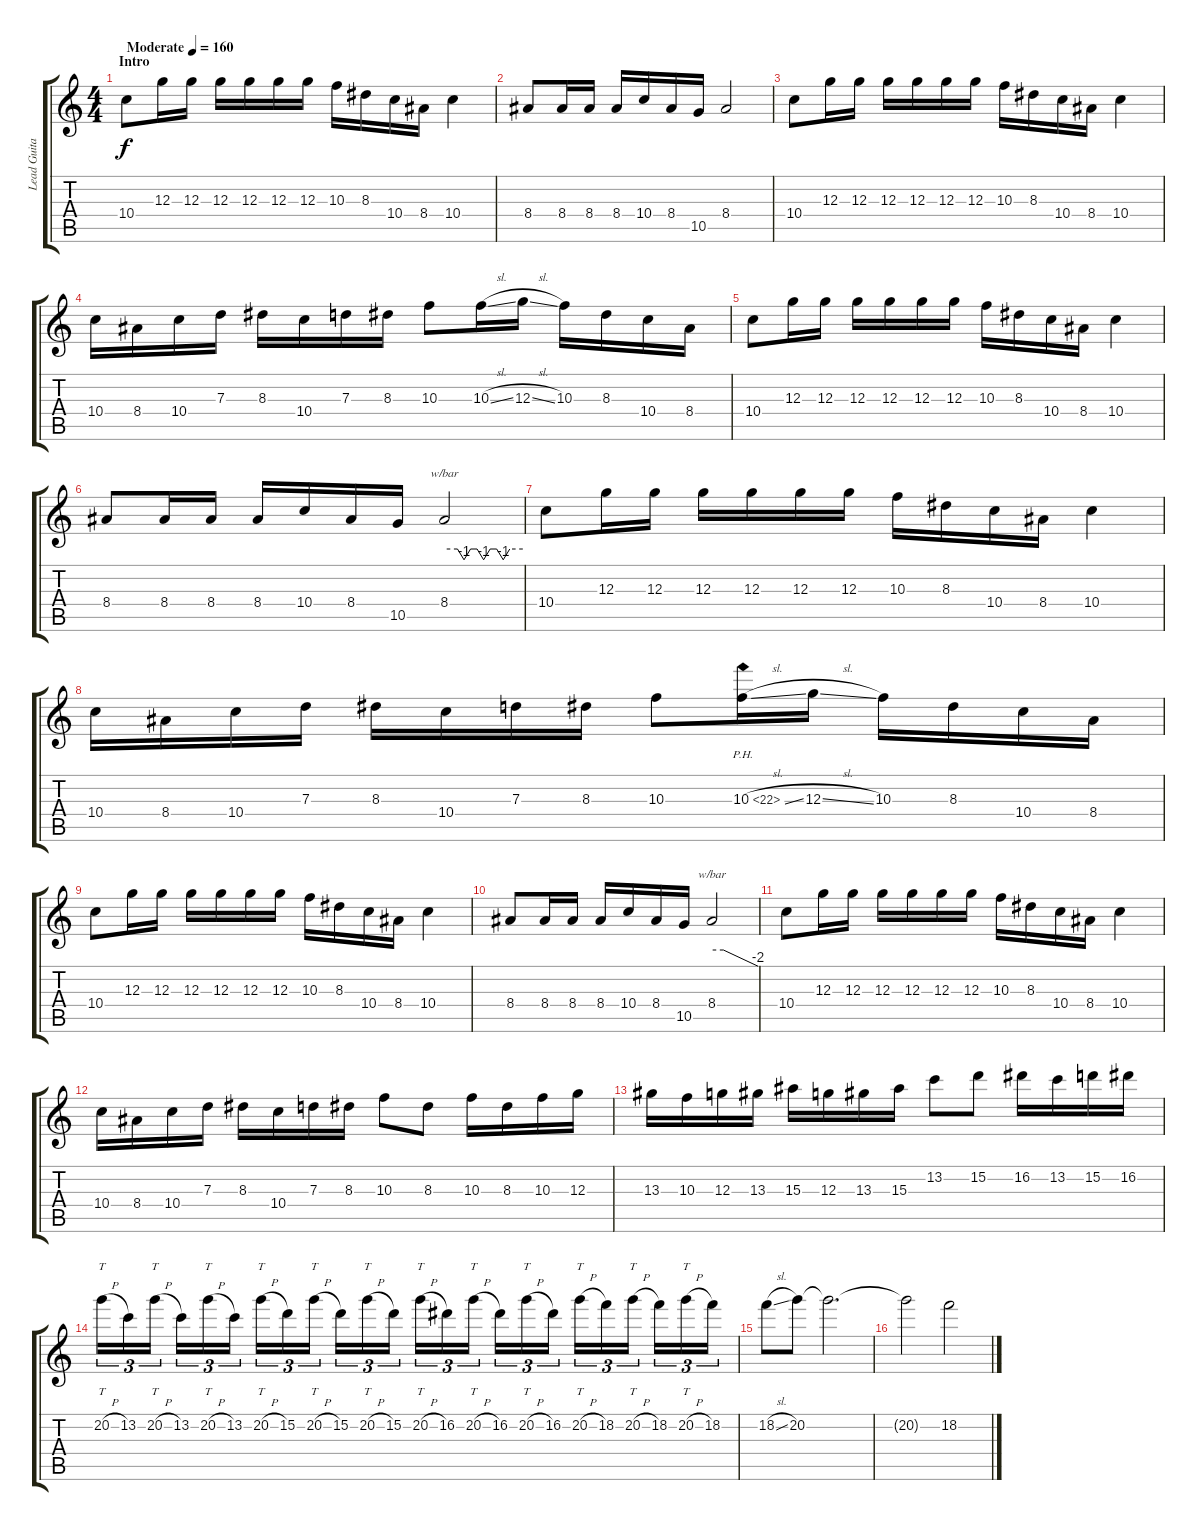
\track ("Lead Guitar - Sam Totman" "Lead Guita") {instrument distortionguitar}
\staff {score tabs}
\tuning (E4 B3 G3 D3 A2 E2) {hide}
\ts (4 4)
\section ("" "Intro")
\tempo (160 "Moderate")
\clef g2
\ks c
10.4.8{dy f instrument distortionguitar} 12.3.16 12.3.16 12.3.16 12.3.16 12.3.16 12.3.16 10.3.16 8.3.16 10.4.16 8.4.16 10.4.4 |
8.4.8 8.4.16 8.4.16 8.4.16 10.4.16 8.4.16 10.5.16 8.4.2 |
10.4.8 12.3.16 12.3.16 12.3.16 12.3.16 12.3.16 12.3.16 10.3.16 8.3.16 10.4.16 8.4.16 10.4.4 |
10.4.16 8.4.16 10.4.16 7.3.16 8.3.16 10.4.16 7.3.16 8.3.16 10.3.8 10.3{sl}.16 12.3{sl}.16 10.3.16 8.3.16 10.4.16 8.4.16 |
10.4.8 12.3.16 12.3.16 12.3.16 12.3.16 12.3.16 12.3.16 10.3.16 8.3.16 10.4.16 8.4.16 10.4.4 |
8.4.8 8.4.16 8.4.16 8.4.16 10.4.16 8.4.16 10.5.16 8.4.2{tbe (custom default 0 0 10 0 15 -4 20 0 25 0 30 -4 35 0 40 0 45 -4 50 0 60 0)} |
10.4.8 12.3.16 12.3.16 12.3.16 12.3.16 12.3.16 12.3.16 10.3.16 8.3.16 10.4.16 8.4.16 10.4.4 |
10.4.16 8.4.16 10.4.16 7.3.16 8.3.16 10.4.16 7.3.16 8.3.16 10.3.8 10.3{ph 12 sl}.16 12.3{sl}.16 10.3.16 8.3.16 10.4.16 8.4.16 |
10.4.8 12.3.16 12.3.16 12.3.16 12.3.16 12.3.16 12.3.16 10.3.16 8.3.16 10.4.16 8.4.16 10.4.4 |
8.4.8 8.4.16 8.4.16 8.4.16 10.4.16 8.4.16 10.5.16 8.4.2{tbe (custom default 0 0 15 0 60 -8)} |
10.4.8 12.3.16 12.3.16 12.3.16 12.3.16 12.3.16 12.3.16 10.3.16 8.3.16 10.4.16 8.4.16 10.4.4 |
10.4.16 8.4.16 10.4.16 7.3.16 8.3.16 10.4.16 7.3.16 8.3.16 10.3.8 8.3.8 10.3.16 8.3.16 10.3.16 12.3.16 |
13.3.16 10.3.16 12.3.16 13.3.16 15.3.16 12.3.16 13.3.16 15.3.16 13.2.8 15.2.8 16.2.16 13.2.16 15.2.16 16.2.16 |
20.2{h}.16{tt tu (3 2)} 13.2.16{tu (3 2)} 20.2{h}.16{tt tu (3 2) beam splitsecondary} 13.2.16{tu (3 2)} 20.2{h}.16{tt tu (3 2)} 13.2.16{tu (3 2)} 20.2{h}.16{tt tu (3 2)} 15.2.16{tu (3 2)} 20.2{h}.16{tt tu (3 2) beam splitsecondary} 15.2.16{tu (3 2)} 20.2{h}.16{tt tu (3 2)} 15.2.16{tu (3 2)} 20.2{h}.16{tt tu (3 2)} 16.2.16{tu (3 2)} 20.2{h}.16{tt tu (3 2) beam splitsecondary} 16.2.16{tu (3 2)} 20.2{h}.16{tt tu (3 2)} 16.2.16{tu (3 2)} 20.2{h}.16{tt tu (3 2)} 18.2.16{tu (3 2)} 20.2{h}.16{tt tu (3 2) beam splitsecondary} 18.2.16{tu (3 2)} 20.2{h}.16{tt tu (3 2)} 18.2.16{tu (3 2)} |
18.2{sl}.8 20.2.8 20.2{t}.2{d} |
20.2{t}.2 18.2.2
